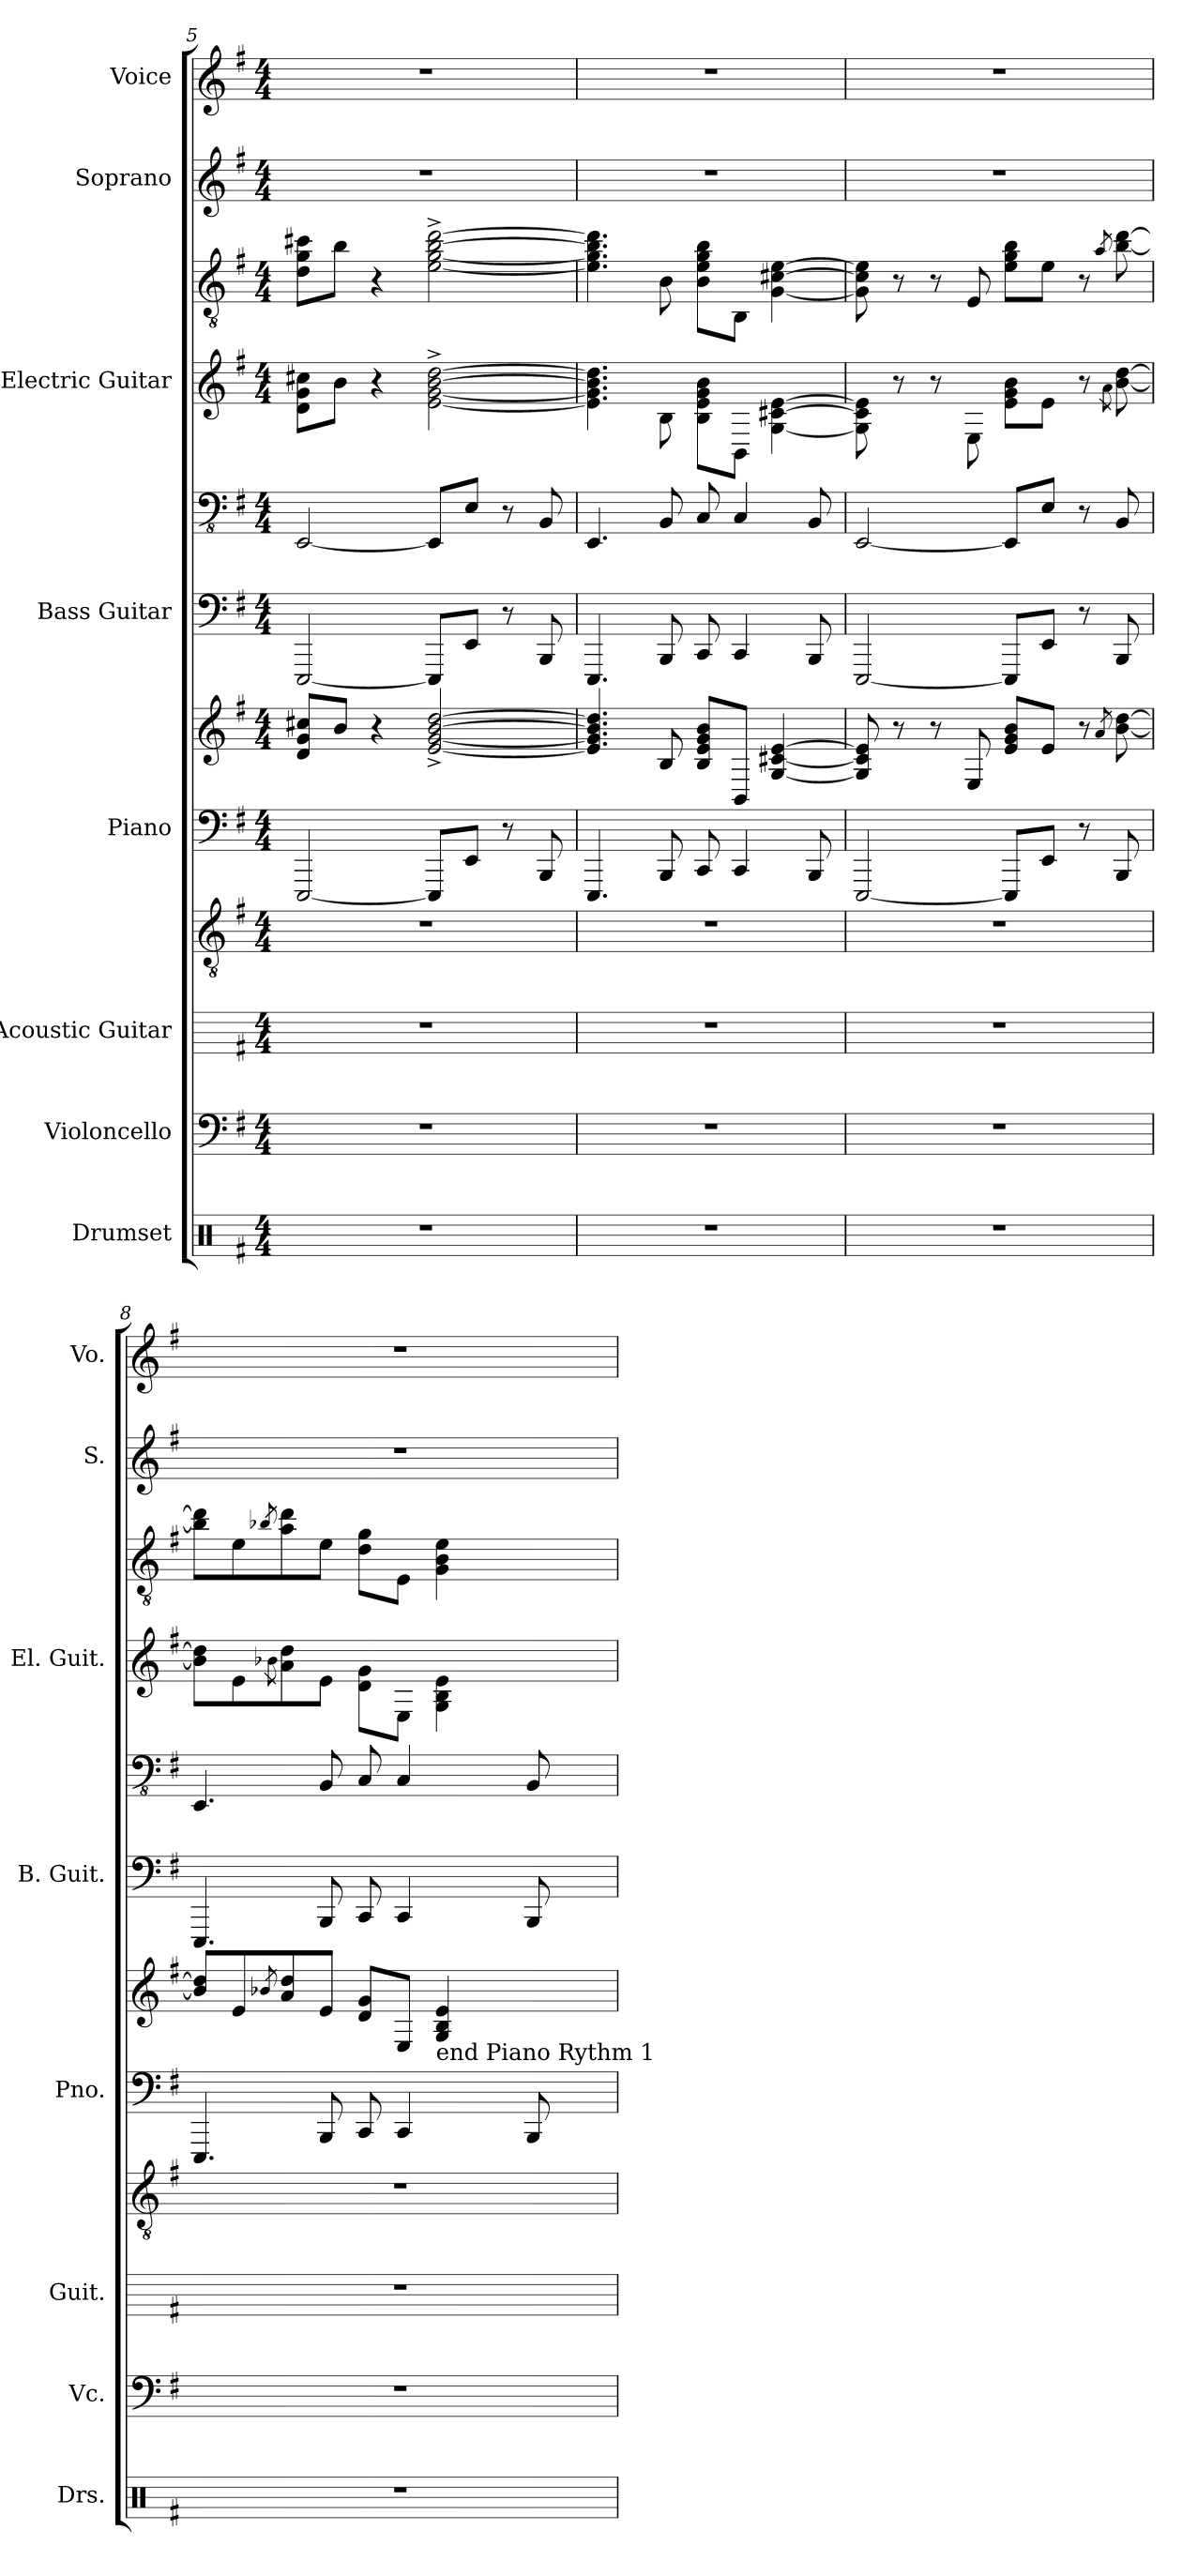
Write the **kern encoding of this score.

**kern	**kern	**kern	**kern	**kern	**kern	**kern	**kern	**kern	**kern	**kern	**kern
*part8	*part7	*part6	*part6	*part5	*part5	*part4	*part4	*part3	*part3	*part2	*part1
*staff12	*staff11	*staff10	*staff9	*staff8	*staff7	*staff6	*staff5	*staff4	*staff3	*staff2	*staff1
*I"Drumset	*I"Violoncello	*I"Acoustic Guitar	*	*I"Piano	*	*I"Bass Guitar	*	*I"Electric Guitar	*	*I"Soprano	*I"Voice
*I'Drs.	*I'Vc.	*I'Guit.	*	*I'Pno.	*	*I'B. Guit.	*	*I'El. Guit.	*	*I'S.	*I'Vo.
*clefX	*clefF4	*	*clefGv2	*clefF4	*clefG2	*	*clefFv4	*	*clefGv2	*clefG2	*clefG2
*k[f#]	*k[f#]	*k[f#]	*k[f#]	*k[f#]	*k[f#]	*k[f#]	*k[f#]	*k[f#]	*k[f#]	*k[f#]	*k[f#]
*M4/4	*M4/4	*M4/4	*M4/4	*M4/4	*M4/4	*M4/4	*M4/4	*M4/4	*M4/4	*M4/4	*M4/4
=5	=5	=5	=5	=5	=5	=5	=5	=5	=5	=5	=5
1r	1r	1r	1r	[2EEE/	8d/ 8g/ 8cc#X/L	[2EEE	[2EEE/	8d\ 8g\ 8cc#\L	8d\ 8g\ 8cc#X\L	1r	1r
.	.	.	.	.	8b/J	.	.	8b\J	8b\J	.	.
.	.	.	.	.	4r	.	.	4r	4r	.	.
.	.	.	.	8EEE/L]	[2e/^ [2g/^ [2b/^ [2dd/^	8EEEL]	8EEE/L]	[2e\^ [2g\^ [2b\^ [2dd\^	[2e\^ [2g\^ [2b\^ [2dd\^	.	.
.	.	.	.	8EE/J	.	8EEJ	8EE/J	.	.	.	.
.	.	.	.	8r	.	8r	8r	.	.	.	.
.	.	.	.	8BBB/	.	8BBB	8BBB/	.	.	.	.
=6	=6	=6	=6	=6	=6	=6	=6	=6	=6	=6	=6
1r	1r	1r	1r	4.EEE/	4.e/] 4.g/] 4.b/] 4.dd/]	4.EEE	4.EEE/	4.e\] 4.g\] 4.b\] 4.dd\]	4.e\] 4.g\] 4.b\] 4.dd\]	1r	1r
.	.	.	.	8BBB/	8B/	8BBB	8BBB/	8B\	8B\	.	.
.	.	.	.	8CC/	8B/ 8e/ 8g/ 8b/L	8CC	8CC/	8B\ 8e\ 8g\ 8b\L	8B\ 8e\ 8g\ 8b\L	.	.
.	.	.	.	4CC/	8BB/J	4CC	4CC/	8BB\J	8BB\J	.	.
.	.	.	.	.	[4G/ [4c#X/ [4e/	.	.	[4G\ [4c#\ [4e\	[4G\ [4c#X\ [4e\	.	.
.	.	.	.	8BBB/	.	8BBB	8BBB/	.	.	.	.
!!LO:PB:g=z
=7	=7	=7	=7	=7	=7	=7	=7	=7	=7	=7	=7
1r	1r	1r	1r	[2EEE/	8G/] 8c#/] 8e/]	[2EEE	[2EEE/	8G\] 8c#\] 8e\]	8G\] 8c#\] 8e\]	1r	1r
.	.	.	.	.	8r	.	.	8r	8r	.	.
.	.	.	.	.	8r	.	.	8r	8r	.	.
.	.	.	.	.	8E/	.	.	8E\	8E/	.	.
.	.	.	.	8EEE/L]	8e/ 8g/ 8b/L	8EEEL]	8EEE/L]	8e\ 8g\ 8b\L	8e\ 8g\ 8b\L	.	.
.	.	.	.	8EE/J	8e/J	8EEJ	8EE/J	8e\J	8e\J	.	.
.	.	.	.	8r	8r	8r	8r	8r	8r	.	.
.	.	.	.	.	8qa/	.	.	8qa\	8qa/	.	.
.	.	.	.	8BBB/	[8b\ [8dd\	8BBB	8BBB/	[8b\ [8dd\	[8b\ [8dd\	.	.
=8	=8	=8	=8	=8	=8	=8	=8	=8	=8	=8	=8
1r	1r	1r	1r	4.EEE/	8b/] 8dd/]L	4.EEE	4.EEE/	8b\] 8dd\]L	8b\] 8dd\]L	1r	1r
.	.	.	.	.	8e/	.	.	8e\	8e\	.	.
.	.	.	.	.	8qb-X/	.	.	8qb-\	8qb-X/	.	.
.	.	.	.	.	8a/ 8dd/	.	.	8a\ 8dd\	8a\ 8dd\	.	.
.	.	.	.	8BBB/	8e/J	8BBB	8BBB/	8e\J	8e\J	.	.
.	.	.	.	8CC/	8d/ 8g/L	8CC	8CC/	8d\ 8g\L	8d\ 8g\L	.	.
.	.	.	.	4CC/	8E/J	4CC	4CC/	8E\J	8E\J	.	.
!	!	!	!	!	!LO:TX:b:t=end Piano Rythm 1	!	!	!	!	!	!
.	.	.	.	.	4G/ 4B/ 4e/	.	.	4G\ 4B\ 4e\	4G\ 4B\ 4e\	.	.
.	.	.	.	8BBB/	.	8BBB	8BBB/	.	.	.	.
=	=	=	=	=	=	=	=	=	=	=	=
*-	*-	*-	*-	*-	*-	*-	*-	*-	*-	*-	*-
